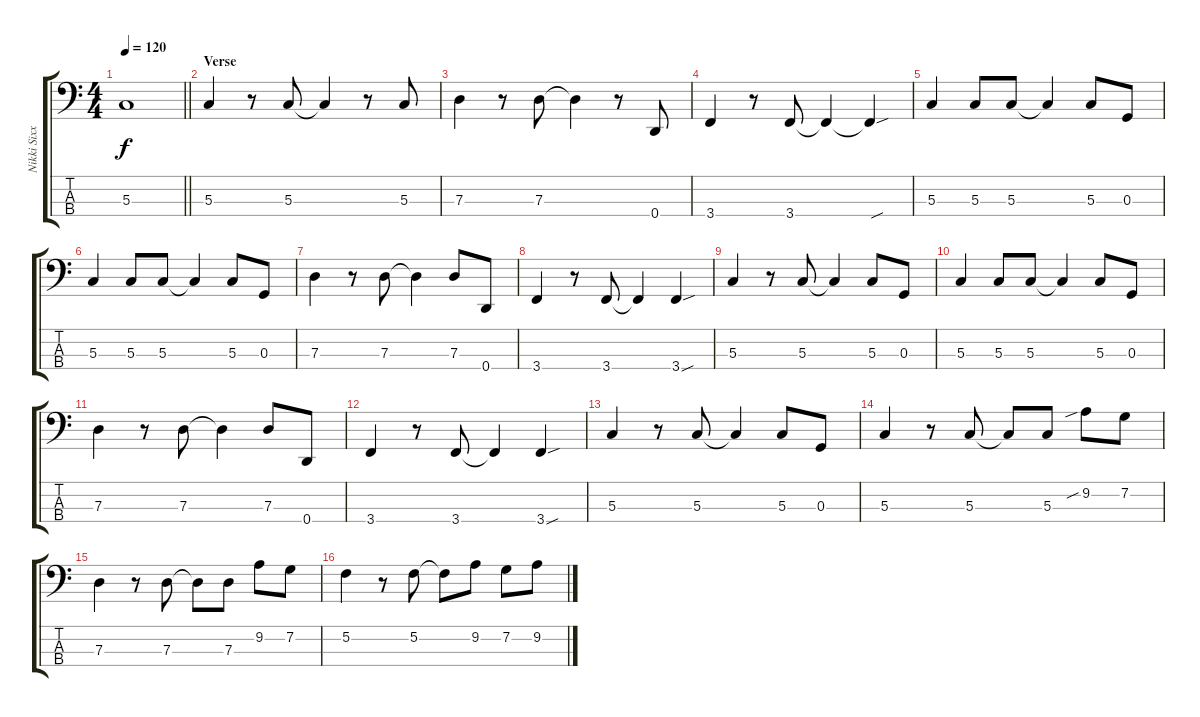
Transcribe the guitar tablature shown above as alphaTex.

\track ("Nikki Sixx - Bass" "Nikki Sixx") {instrument electricbasspick}
\staff {score tabs}
\tuning (F2 C2 G1 D1) {hide}
\ts (4 4)
\tempo 120
\clef f4
\barLineRight lightlight
\ks c
5.3.1{dy f} |
\section ("" "Verse")
5.3.4 r.8 5.3.8 5.3{t}.4 r.8 5.3.8 |
7.3.4 r.8 7.3.8 7.3{t}.4 r.8 0.4.8 |
3.4.4 r.8 3.4.8 3.4{t}.4 3.4{sou t}.4 |
5.3.4 5.3.8 5.3.8 5.3{t}.4 5.3.8 0.3.8 |
5.3.4 5.3.8 5.3.8 5.3{t}.4 5.3.8 0.3.8 |
7.3.4 r.8 7.3.8 7.3{t}.4 7.3.8 0.4.8 |
3.4.4 r.8 3.4.8 3.4{t}.4 3.4{sou}.4 |
5.3.4 r.8 5.3.8 5.3{t}.4 5.3.8 0.3.8 |
5.3.4 5.3.8 5.3.8 5.3{t}.4 5.3.8 0.3.8 |
7.3.4 r.8 7.3.8 7.3{t}.4 7.3.8 0.4.8 |
3.4.4 r.8 3.4.8 3.4{t}.4 3.4{sou}.4 |
5.3.4 r.8 5.3.8 5.3{t}.4 5.3.8 0.3.8 |
5.3.4 r.8 5.3.8 5.3{t}.8 5.3.8 9.2{sib}.8 7.2.8 |
7.3.4 r.8 7.3.8 7.3{t}.8 7.3.8 9.2.8 7.2.8 |
5.2.4 r.8 5.2.8 5.2{t}.8 9.2.8 7.2.8 9.2.8
